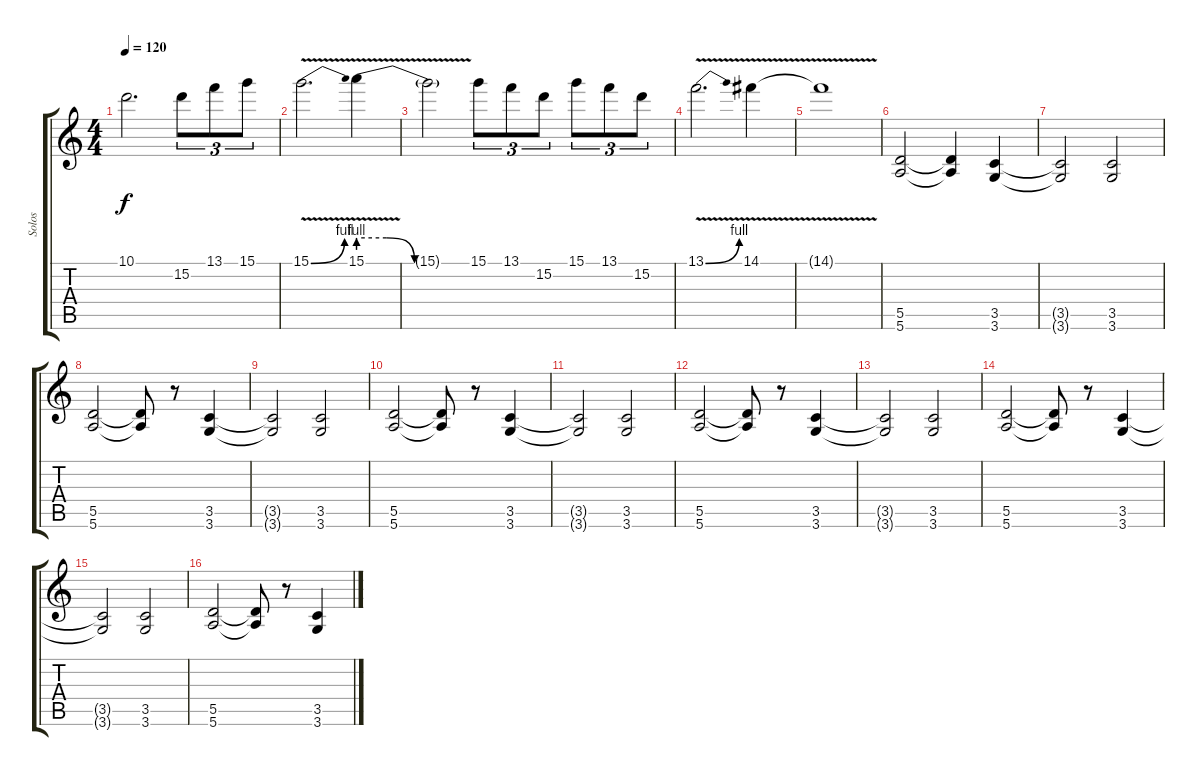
\track ("Solos" "Solos") {instrument distortionguitar}
\staff {score tabs}
\tuning (E4 B3 G3 D3 A2 E2) {hide}
\ts (4 4)
\tempo 120
\clef g2
\ks c
10.1{t}.2{d dy f} 15.2.8{tu (3 2)} 13.1.8{tu (3 2)} 15.1.8{tu (3 2)} |
15.1{be (bend 0 0 60 4) v}.2{d} 15.1{be (custom 0 4 15 4 30 0 60 0) v}.4 |
15.1{t}.2 15.1.8{tu (3 2)} 13.1.8{tu (3 2)} 15.2.8{tu (3 2)} 15.1.8{tu (3 2)} 13.1.8{tu (3 2)} 15.2.8{tu (3 2)} |
13.1{be (bend 0 0 60 4) v}.2{d} 14.1{v}.4 |
14.1{t}.1 |
(5.5 5.6).2 (5.5{t} 5.6{t}).4 (3.5 3.6).4 |
(3.5{t} 3.6{t}).2 (3.5 3.6).2 |
(5.5 5.6).2 (5.5{t} 5.6{t}).8 r.8 (3.5 3.6).4 |
(3.5{t} 3.6{t}).2 (3.5 3.6).2 |
(5.5 5.6).2 (5.5{t} 5.6{t}).8 r.8 (3.5 3.6).4 |
(3.5{t} 3.6{t}).2 (3.5 3.6).2 |
(5.5 5.6).2 (5.5{t} 5.6{t}).8 r.8 (3.5 3.6).4 |
(3.5{t} 3.6{t}).2 (3.5 3.6).2 |
(5.5 5.6).2 (5.5{t} 5.6{t}).8 r.8 (3.5 3.6).4 |
(3.5{t} 3.6{t}).2 (3.5 3.6).2 |
(5.5 5.6).2 (5.5{t} 5.6{t}).8 r.8 (3.5 3.6).4
